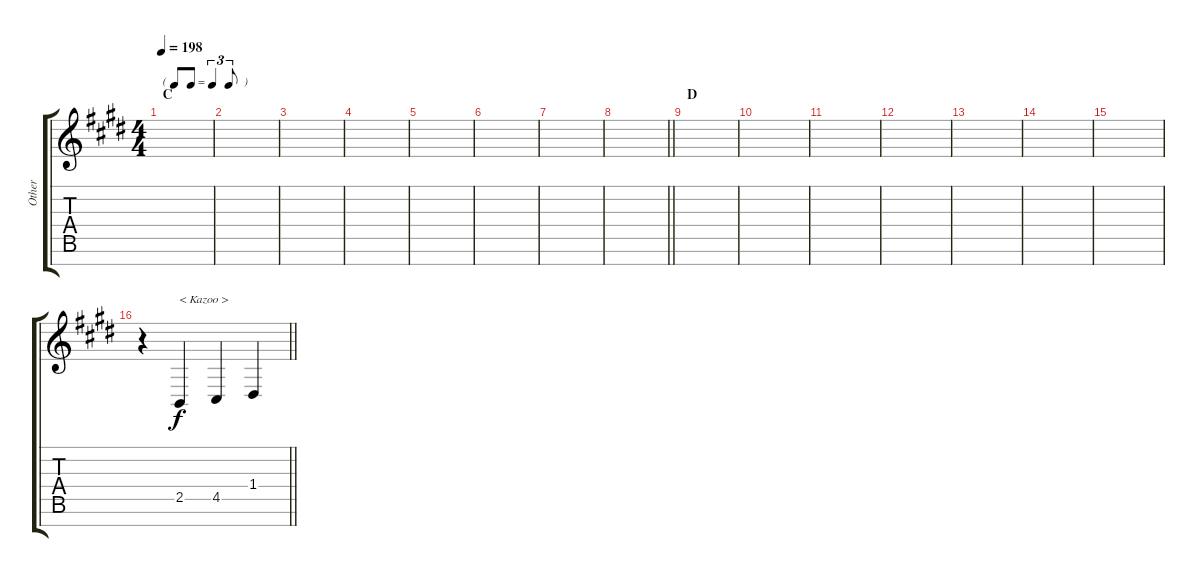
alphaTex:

\track ("Other" "Other") {instrument altosax}
\staff {score tabs}
\tuning (E4 B3 G3 D3 A2 E2 B1) {hide}
\ts (4 4)
\tf triplet8th
\section ("" "C")
\tempo 198
\clef g2
\ks e
|
|
|
|
|
|
|
\barLineRight lightlight
|
\section ("" "D")
|
|
|
|
|
|
|
\barLineRight lightlight
r.4 2.5.4{txt "< Kazoo >"} 4.5.4 1.4.4
